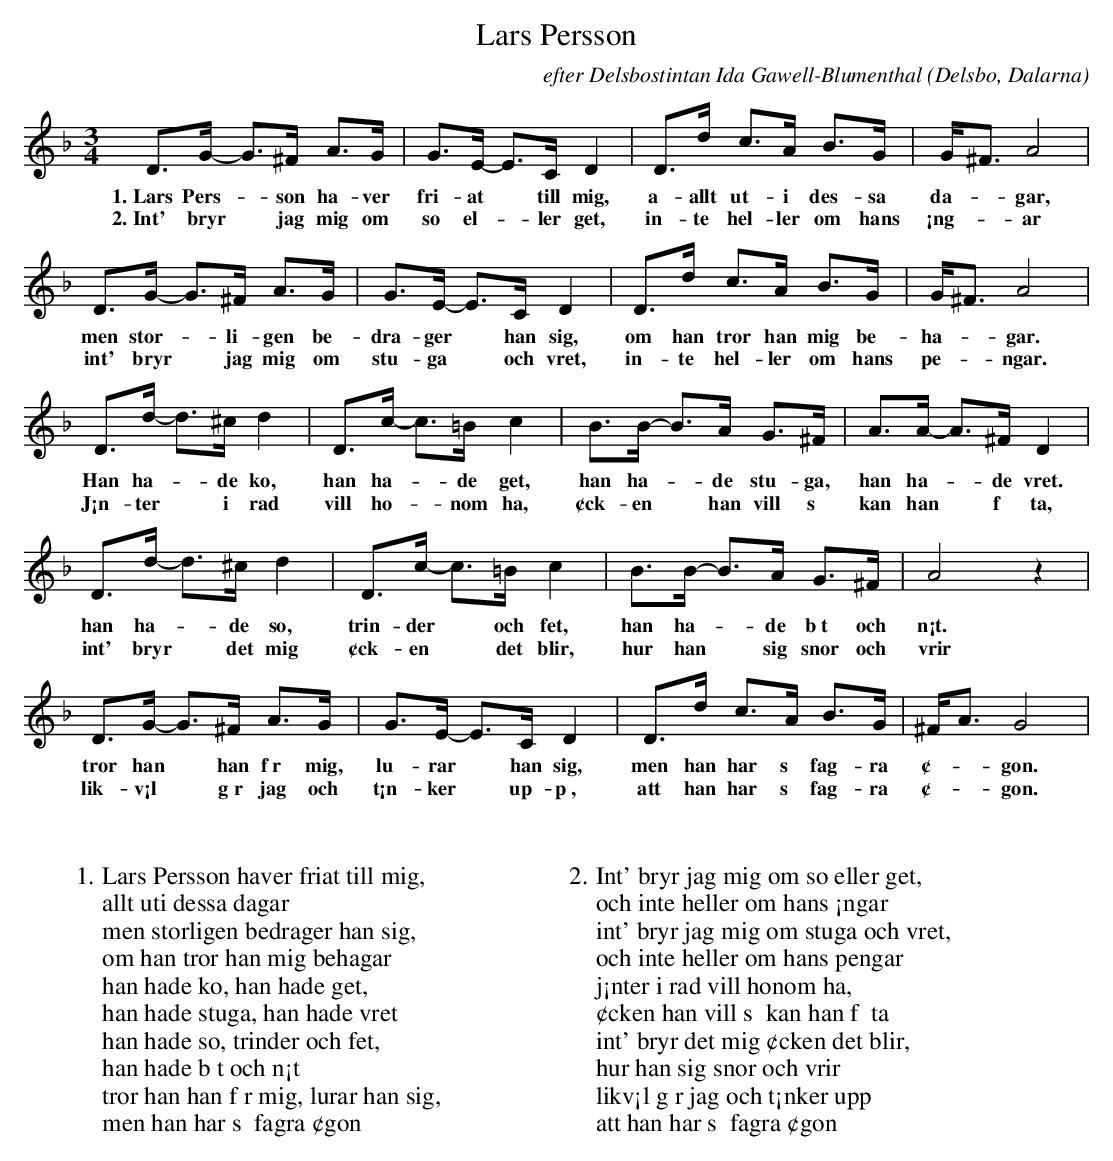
X:1
T:Lars Persson
C:efter Delsbostintan Ida Gawell-Blumenthal
O:Delsbo, Dalarna
M:3/4
K:Gdor
D>G- G>^F A>G | G>E- E>C D2 | D>d c>A B>G | G<^F A4 |
w:1.~Lars Pers-*son ha-ver fri-at *till mig, a-allt ut-i des-sa da-*gar,
w:2.~Int' bryr *jag mig om so el-*ler get, in-te hel-ler om hans ¡ng-*ar
D>G- G>^F A>G | G>E- E>C D2 | D>d c>A B>G | G<^F A4 |
w:men stor-*li-gen be-dra-ger *han sig, om han tror han mig be-ha-*gar.
w:int' bryr *jag mig om stu-ga *och vret, in-te hel-ler om hans pe-*ngar.
D>d- d>^cd2 | D>c- c>=B c2 | B>B- B>A G>^F | A>A- A>^FD2 |
w:Han ha-*de ko, han ha-*de get, han ha-*de stu-ga, han ha-*de vret.
w:J¡n-ter *i rad vill ho-*nom ha, ¢ck-en *han vill s  kan han *f  ta,
D>d- d>^cd2 | D>c- c>=B c2 | B>B- B>A G>^F | A4 z2 |
w:han ha-*de so, trin-der *och fet, han ha-*de b t och n¡t.
w:int' bryr *det mig ¢ck-en *det blir, hur han *sig snor och vrir
D>G- G>^F A>G | G>E- E>C D2 | D>d c>A B>G | ^F<A G4 |
w:tror han *han f r mig, lu-rar *han sig, men han har s  fag-ra ¢-*gon.
w:lik-v¡l *g r jag och t¡n-ker *up-p , att han har s  fag-ra ¢-*gon.
W:
W:
W:1. Lars Persson haver friat till mig,
W:allt uti dessa dagar
W:men storligen bedrager han sig,
W:om han tror han mig behagar
W:han hade ko, han hade get,
W:han hade stuga, han hade vret
W:han hade so, trinder och fet,
W:han hade b t och n¡t
W:tror han han f r mig, lurar han sig,
W:men han har s  fagra ¢gon
W:
W:
W:
W:2. Int' bryr jag mig om so eller get,
W:och inte heller om hans ¡ngar
W:int' bryr jag mig om stuga och vret,
W:och inte heller om hans pengar
W:j¡nter i rad vill honom ha,
W:¢cken han vill s  kan han f  ta
W:int' bryr det mig ¢cken det blir,
W:hur han sig snor och vrir
W:likv¡l g r jag och t¡nker upp
W:att han har s  fagra ¢gon
